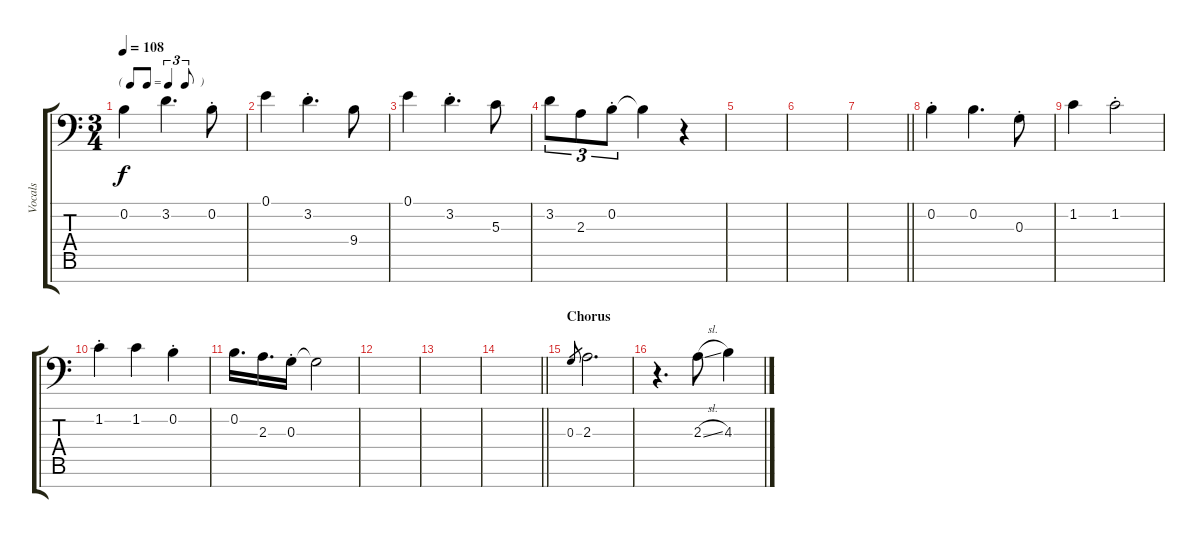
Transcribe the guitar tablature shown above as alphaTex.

\track ("Vocals" "Vocals") {instrument synthvoice}
\staff {score tabs}
\tuning (E4 B3 G3 D3 A2 E2 C-1) {hide}
\ts (3 4)
\tf triplet8th
\tempo 108
\clef f4
\ks c
0.2.4{dy f} 3.2.4{d} 0.2{st}.8 |
0.1.4 3.2{st}.4{d} 9.4.8 |
0.1.4 3.2{st}.4{d} 5.3.8 |
3.2.8{tu (3 2)} 2.3.8{tu (3 2)} 0.2{st}.8{tu (3 2)} 0.2{t}.4 r.4 |
|
|
\barLineRight lightlight
|
0.2{st}.4 0.2.4{d} 0.3{st}.8 |
1.2.4 1.2{st}.2 |
1.2{st}.4 1.2.4 0.2{st}.4 |
0.2.16{d} 2.3.16{d} 0.3{st}.16 0.3{t}.2 |
|
|
\barLineRight lightlight
|
\section ("" "Chorus")
0.3.8{gr} 2.3.2{d} |
r.4{d} 2.3{sl}.8 4.3.4
